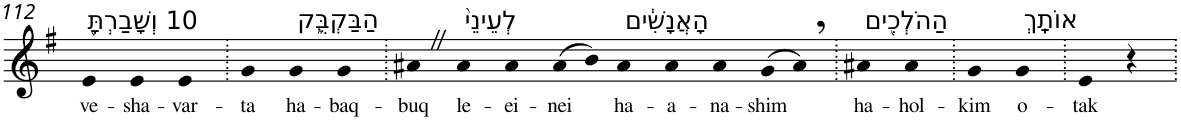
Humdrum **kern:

**kern	**text
*part1	*part1
*staff1	*staff1
*I"Piano	*
*I'Pno	*
!!LO:PB:g=z
*clefG2	*
*k[f#]	*
*G:	*
=112	=112
!LO:TX:a:t=10 וְשָׁבַרְתָּ֖	!
!	!LO:LY:b
4e	ve-
!	!LO:LY:b
4e	-sha-
!	!LO:LY:b
4e	-var-
=113.	=113.
!	!LO:LY:b
4g	-ta
!LO:TX:a:t=הַבַּקְבֻּ֑ק	!
!	!LO:LY:b
4g	ha-
!	!LO:LY:b
4g	-baq-
=114.	=114.
!	!LO:LY:b
4a#XZ	-buq
!LO:TX:a:t=לְעֵינֵי֙	!
!	!LO:LY:b
4a#	le-
!	!LO:LY:b
4a#	-ei-
!	!LO:LY:b
(>8a#	-nei
8b)	.
!LO:TX:a:t=הָאֲנָשִׁ֔ים	!
!	!LO:LY:b
4a#	ha-
!	!LO:LY:b
4a#	-a-
!	!LO:LY:b
4a#	-na-
!	!LO:LY:b
(>8g	-shim
8a#,)	.
=115.	=115.
!LO:TX:a:t=הַהֹלְכִ֖ים	!
!	!LO:LY:b
4a#X	ha-
!	!LO:LY:b
4a#	-hol-
=116.	=116.
!	!LO:LY:b
4g	-kim
!LO:TX:a:t=אוֹתָֽךְ	!
!	!LO:LY:b
4g	o-
=117.	=117.
!	!LO:LY:b
4e	-tak
4r	.
=.	=.
*-	*-
